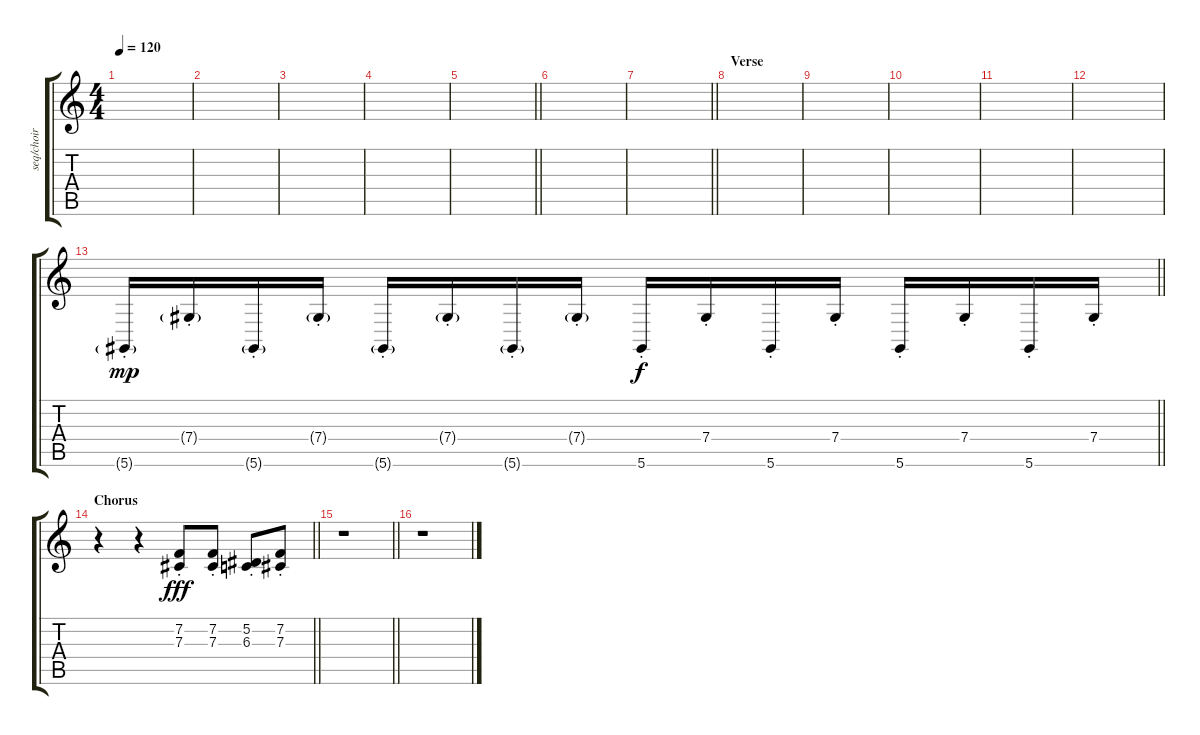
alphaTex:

\track ("seq/choir" "seq/choir") {instrument pad7halo}
\staff {score tabs}
\tuning (Eb4 Bb3 Gb3 Db3 Ab2 Eb2) {hide}
\ts (4 4)
\tempo 120
\clef g2
\ks c
|
|
|
|
\barLineRight lightlight
|
|
\barLineRight lightlight
|
\section ("" "Verse")
|
|
|
|
|
\barLineRight lightlight
5.6{g st}.16{dy mp} 7.4{g st}.16 5.6{g st}.16 7.4{g st}.16 5.6{g st}.16 7.4{g st}.16 5.6{g st}.16 7.4{g st}.16 5.6{st}.16{dy f} 7.4{st}.16 5.6{st}.16 7.4{st}.16 5.6{st}.16 7.4{st}.16 5.6{st}.16 7.4{st}.16 |
\section ("" "Chorus")
\barLineRight lightlight
r.4 r.4 (7.2{st} 7.3{st}).8{dy fff} (7.2{st} 7.3{st}).8 (5.2{st} 6.3{st}).8 (7.2{st} 7.3{st}).8 |
\barLineRight lightlight
r.1 |
r.1
